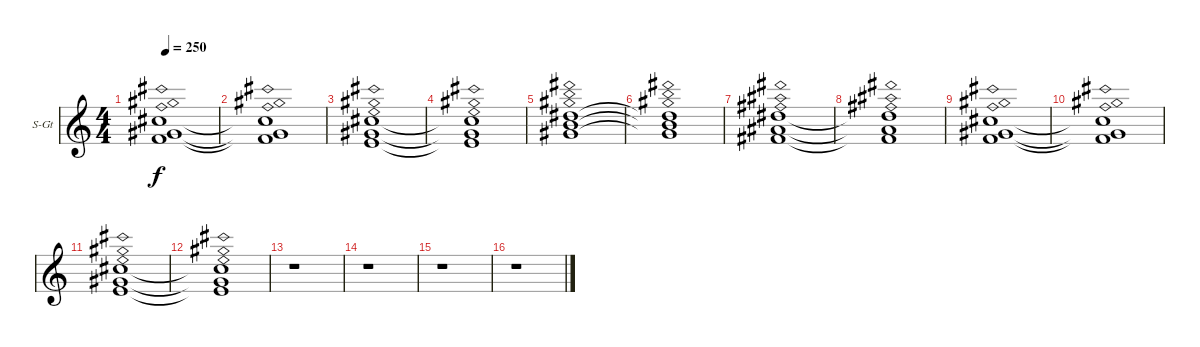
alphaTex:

\bracketExtendMode groupsimilarinstruments
\firstSystemTrackNameOrientation horizontal
\otherSystemsTrackNameOrientation horizontal
\track ("Billentyûs (Mats Olausson)" "S-Gt") {instrument lead1square}
\staff {score}
\tuning (E4 B3 G3 D3 A2 E2)
\displaytranspose 12
\ts (4 4)
\tempo 250
\clef g2
\ks c
(2.2{ph 12} 1.3{ph 12} 3.4{ph 12}).1{dy f} |
(2.2{ph 12 t} 1.3{ph 12 t} 3.4{ph 12 t}).1 |
(2.2{ph 12} 1.3{ph 12} 2.4{ph 12}).1 |
(2.2{ph 12 t} 1.3{ph 12 t} 2.4{ph 12 t}).1 |
(4.2{ph 12} 4.3{ph 12} 6.4{ph 12}).1 |
(4.2{ph 12 t} 4.3{ph 12 t} 6.4{ph 12 t}).1 |
(4.2{ph 12} 3.3{ph 12} 4.4{ph 12}).1 |
(4.2{ph 12 t} 3.3{ph 12 t} 4.4{ph 12 t}).1 |
(2.2{ph 12} 1.3{ph 12} 3.4{ph 12}).1 |
(2.2{ph 12 t} 1.3{ph 12 t} 3.4{ph 12 t}).1 |
(2.2{ph 12} 1.3{ph 12} 2.4{ph 12}).1 |
(2.2{ph 12 t} 1.3{ph 12 t} 2.4{ph 12 t}).1 |
r.1 |
r.1 |
r.1 |
r.1
